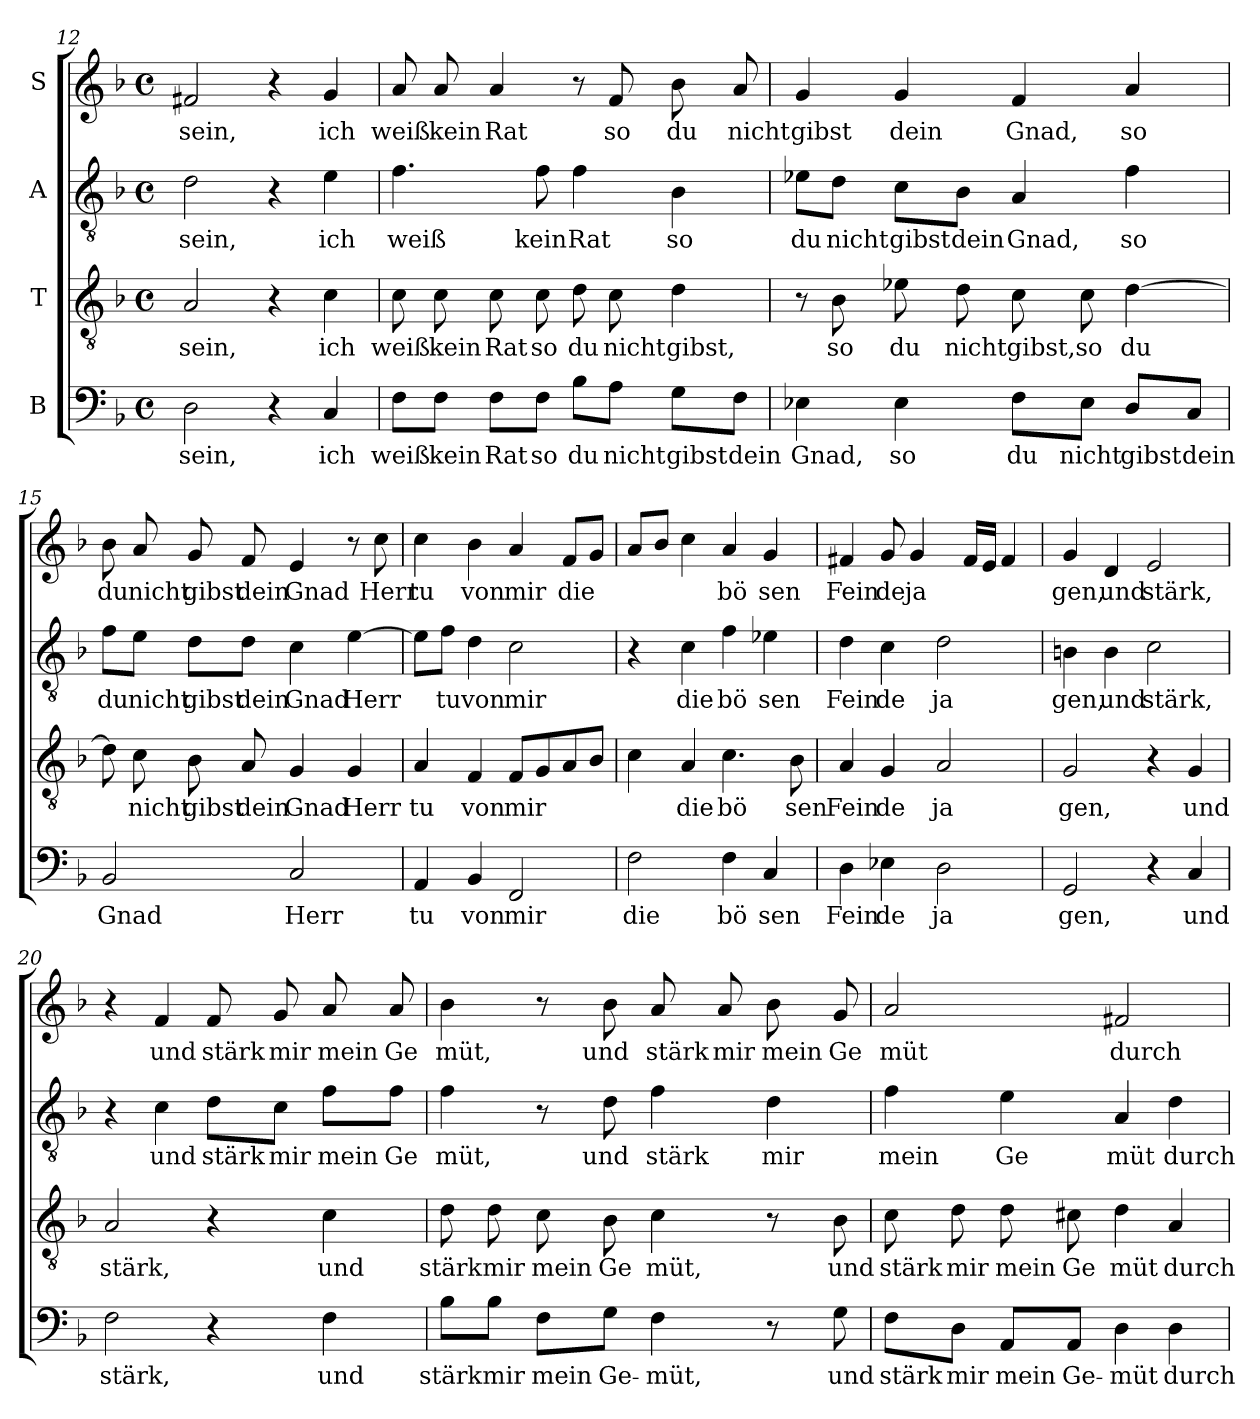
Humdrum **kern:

**kern	**text	**kern	**text	**kern	**text	**kern	**text
*part4	*part4	*part3	*part3	*part2	*part2	*part1	*part1
*staff4	*staff4	*staff3	*staff3	*staff2	*staff2	*staff1	*staff1
*I"B	*	*I"T	*	*I"A	*	*I"S	*
*clefF4	*	*clefGv2	*	*clefGv2	*	*clefG2	*
*k[b-]	*	*k[b-]	*	*k[b-]	*	*k[b-]	*
*F:	*	*F:	*	*F:	*	*F:	*
*M4/4	*	*M4/4	*	*M4/4	*	*M4/4	*
*met(c)	*	*met(c)	*	*met(c)	*	*met(c)	*
=12	=12	=12	=12	=12	=12	=12	=12
!	!LO:LY:b:cj	!	!LO:LY:b:cj	!	!LO:LY:b:cj	!	!LO:LY:b:cj
2D\	sein,	2A/	sein,	2d\	sein,	2f#X/	sein,
4r	.	4r	.	4r	.	4r	.
!	!LO:LY:b:cj	!	!LO:LY:b:cj	!	!LO:LY:b:cj	!	!LO:LY:b:cj
4C/	ich	4c\	ich	4e\	ich	4g/	ich
=13	=13	=13	=13	=13	=13	=13	=13
!	!LO:LY:b:cj	!	!LO:LY:b:cj	!	!LO:LY:b:cj	!	!LO:LY:b:cj
8F\L	weiß	8c\	weiß	4.f\	weiß	8a/	weiß
!	!LO:LY:b:cj	!	!LO:LY:b:cj	!	!	!	!LO:LY:b:cj
8F\J	kein	8c\	kein	.	.	8a/	kein
!	!LO:LY:b:cj	!	!LO:LY:b:cj	!	!	!	!LO:LY:b:cj
8F\L	Rat	8c\	Rat	.	.	4a/	Rat
!	!LO:LY:b:cj	!	!LO:LY:b:cj	!	!LO:LY:b:cj	!	!
8F\J	so	8c\	so	8f\	kein	.	.
!	!LO:LY:b:cj	!	!LO:LY:b:cj	!	!LO:LY:b:cj	!	!
8B-\L	du	8d\	du	4f\	Rat	8r	.
!	!LO:LY:b:cj	!	!LO:LY:b:cj	!	!	!	!LO:LY:b:cj
8A\J	nicht	8c\	nicht	.	.	8f/	so
!	!LO:LY:b:cj	!	!LO:LY:b:cj	!	!LO:LY:b:cj	!	!LO:LY:b:cj
8G\L	gibst	4d\	gibst,	4B-\	so	8b-\	du
!	!LO:LY:b:cj	!	!	!	!	!	!LO:LY:b:cj
8F\J	dein	.	.	.	.	8a/	nicht
!!LO:PB:g=z
=14	=14	=14	=14	=14	=14	=14	=14
!	!LO:LY:b:cj	!	!	!	!LO:LY:b:cj	!	!LO:LY:b:cj
4E-X\	Gnad,	8r	.	8e-\L	du	4g/	gibst
!	!	!	!LO:LY:b:cj	!	!LO:LY:b:cj	!	!
.	.	8B-\	so	8d\J	nicht	.	.
!	!LO:LY:b:cj	!	!LO:LY:b:cj	!	!LO:LY:b:cj	!	!LO:LY:b:cj
4E-\	so	8e-\	du	8c\L	gibst	4g/	dein
!	!	!	!LO:LY:b:cj	!	!LO:LY:b:cj	!	!
.	.	8d\	nicht	8B-\J	dein	.	.
!	!LO:LY:b:cj	!	!LO:LY:b:cj	!	!LO:LY:b:cj	!	!LO:LY:b:cj
8F\L	du	8c\	gibst,	4A/	Gnad,	4f/	Gnad,
!	!LO:LY:b:cj	!	!LO:LY:b:cj	!	!	!	!
8E-\J	nicht	8c\	so	.	.	.	.
!	!LO:LY:b:cj	!	!LO:LY:b	!	!LO:LY:b:cj	!	!LO:LY:b:cj
8D/L	gibst	[>4d\	du	4f\	so	4a/	so
!	!LO:LY:b:cj	!	!	!	!	!	!
8C/J	dein	.	.	.	.	.	.
=15	=15	=15	=15	=15	=15	=15	=15
!	!LO:LY:b:cj	!	!	!	!LO:LY:b:cj	!	!LO:LY:b:cj
2BB-/	Gnad	8d\]	.	8f\L	du	8b-\	du
!	!	!	!LO:LY:b:cj	!	!LO:LY:b:cj	!	!LO:LY:b:cj
.	.	8c\	nicht	8e\J	nicht	8a/	nicht
!	!	!	!LO:LY:b:cj	!	!LO:LY:b:cj	!	!LO:LY:b:cj
.	.	8B-\	gibst	8d\L	gibst	8g/	gibst
!	!	!	!LO:LY:b:cj	!	!LO:LY:b:cj	!	!LO:LY:b:cj
.	.	8A/	dein	8d\J	dein	8f/	dein
!	!LO:LY:b:cj	!	!LO:LY:b:cj	!	!LO:LY:b:cj	!	!LO:LY:b:cj
2C/	Herr	4G/	Gnad	4c\	Gnad	4e/	Gnad
!	!	!	!LO:LY:b:cj	!	!LO:LY:b	!	!
.	.	4G/	Herr	[>4e\	Herr	8r	.
!	!	!	!	!	!	!	!LO:LY:b:cj
.	.	.	.	.	.	8cc\	Herr
=16	=16	=16	=16	=16	=16	=16	=16
!	!LO:LY:b:cj	!	!LO:LY:b:cj	!	!	!	!LO:LY:b:cj
4AA/	tu	4A/	tu	8e\L]	.	4cc\	tu
!	!	!	!	!	!LO:LY:b:cj	!	!
.	.	.	.	8f\J	tu	.	.
!	!LO:LY:b:cj	!	!LO:LY:b:cj	!	!LO:LY:b:cj	!	!LO:LY:b:cj
4BB-/	von	4F/	von	4d\	von	4b-\	von
!	!LO:LY:b:cj	!	!LO:LY:b	!	!LO:LY:b:cj	!	!LO:LY:b:cj
2FF/	mir	8F/L	mir	2c\	mir	4a/	mir
.	.	8G/	.	.	.	.	.
!	!	!	!	!	!	!	!LO:LY:b
.	.	8A/	.	.	.	8f/L	die
.	.	8B-/J	.	.	.	8g/J	.
!!LO:LB:g=z
=17	=17	=17	=17	=17	=17	=17	=17
!	!LO:LY:b:cj	!	!	!	!	!	!
2F\	die	4c\	.	4r	.	8a/L	.
.	.	.	.	.	.	8b-/J	.
!	!	!	!LO:LY:b:cj	!	!LO:LY:b:cj	!	!
.	.	4A/	die	4c\	die	4cc\	.
!	!LO:LY:b:cj	!	!LO:LY:b:cj	!	!LO:LY:b:cj	!	!LO:LY:b:cj
4F\	bö	4.c\	bö	4f\	bö	4a/	bö
!	!LO:LY:b:cj	!	!	!	!LO:LY:b:cj	!	!LO:LY:b:cj
4C/	sen	.	.	4e-X\	sen	4g/	sen
!	!	!	!LO:LY:b:cj	!	!	!	!
.	.	8B-\	sen	.	.	.	.
=18	=18	=18	=18	=18	=18	=18	=18
!	!LO:LY:b:cj	!	!LO:LY:b:cj	!	!LO:LY:b:cj	!	!LO:LY:b:cj
4D\	Fein	4A/	Fein	4d\	Fein	4f#X/	Fein
!	!LO:LY:b:cj	!	!LO:LY:b:cj	!	!LO:LY:b:cj	!	!LO:LY:b:cj
4E-X\	de	4G/	de	4c\	de	8g/	de
!	!	!	!	!	!	!	!LO:LY:b:cj
.	.	.	.	.	.	4g/	ja
!	!LO:LY:b:cj	!	!LO:LY:b:cj	!	!LO:LY:b:cj	!	!
2D\	ja	2A/	ja	2d\	ja	.	.
.	.	.	.	.	.	16f#/L	.
.	.	.	.	.	.	16e/J	.
.	.	.	.	.	.	4f#/	.
=19	=19	=19	=19	=19	=19	=19	=19
!	!LO:LY:b:cj	!	!LO:LY:b:cj	!	!LO:LY:b:cj	!	!LO:LY:b:cj
2GG/	gen,	2G/	gen,	4Bn\	gen,	4g/	gen,
!	!	!	!	!	!LO:LY:b:cj	!	!LO:LY:b:cj
.	.	.	.	4B\	und	4d/	und
!	!	!	!	!	!LO:LY:b:cj	!	!LO:LY:b:cj
4r	.	4r	.	2c\	stärk,	2e/	stärk,
!	!LO:LY:b:cj	!	!LO:LY:b:cj	!	!	!	!
4C/	und	4G/	und	.	.	.	.
=20	=20	=20	=20	=20	=20	=20	=20
!	!LO:LY:b:cj	!	!LO:LY:b:cj	!	!	!	!
2F\	stärk,	2A/	stärk,	4r	.	4r	.
!	!	!	!	!	!LO:LY:b:cj	!	!LO:LY:b:cj
.	.	.	.	4c\	und	4f/	und
!	!	!	!	!	!LO:LY:b:cj	!	!LO:LY:b:cj
4r	.	4r	.	8d\L	stärk	8f/	stärk
!	!	!	!	!	!LO:LY:b:cj	!	!LO:LY:b:cj
.	.	.	.	8c\J	mir	8g/	mir
!	!LO:LY:b:cj	!	!LO:LY:b:cj	!	!LO:LY:b:cj	!	!LO:LY:b:cj
4F\	und	4c\	und	8f\L	mein	8a/	mein
!	!	!	!	!	!LO:LY:b:cj	!	!LO:LY:b:cj
.	.	.	.	8f\J	Ge	8a/	Ge
!!LO:LB:g=z
=21	=21	=21	=21	=21	=21	=21	=21
!	!LO:LY:b:cj	!	!LO:LY:b:cj	!	!LO:LY:b:cj	!	!LO:LY:b:cj
8B-\L	stärk	8d\	stärk	4f\	müt,	4b-\	müt,
!	!LO:LY:b:cj	!	!LO:LY:b:cj	!	!	!	!
8B-\J	mir	8d\	mir	.	.	.	.
!	!LO:LY:b:cj	!	!LO:LY:b:cj	!	!	!	!
8F\L	mein	8c\	mein	8r	.	8r	.
!	!LO:LY:b:cj	!	!LO:LY:b:cj	!	!LO:LY:b:cj	!	!LO:LY:b:cj
8G\J	Ge-	8B-\	Ge	8d\	und	8b-\	und
!	!LO:LY:b:cj	!	!LO:LY:b:cj	!	!LO:LY:b:cj	!	!LO:LY:b:cj
4F\	-müt,	4c\	müt,	4f\	stärk	8a/	stärk
!	!	!	!	!	!	!	!LO:LY:b:cj
.	.	.	.	.	.	8a/	mir
!	!	!	!	!	!LO:LY:b:cj	!	!LO:LY:b:cj
8r	.	8r	.	4d\	mir	8b-\	mein
!	!LO:LY:b:cj	!	!LO:LY:b:cj	!	!	!	!LO:LY:b:cj
8G\	und	8B-\	und	.	.	8g/	Ge
=22	=22	=22	=22	=22	=22	=22	=22
!	!LO:LY:b:cj	!	!LO:LY:b:cj	!	!LO:LY:b:cj	!	!LO:LY:b:cj
8F\L	stärk	8c\	stärk	4f\	mein	2a/	müt
!	!LO:LY:b:cj	!	!LO:LY:b:cj	!	!	!	!
8D\J	mir	8d\	mir	.	.	.	.
!	!LO:LY:b:cj	!	!LO:LY:b:cj	!	!LO:LY:b:cj	!	!
8AA/L	mein	8d\	mein	4e\	Ge	.	.
!	!LO:LY:b:cj	!	!LO:LY:b:cj	!	!	!	!
8AA/J	Ge-	8c#X\	Ge	.	.	.	.
!	!LO:LY:b:cj	!	!LO:LY:b:cj	!	!LO:LY:b:cj	!	!LO:LY:b:cj
4D\	-müt	4d\	müt	4A/	müt	2f#X/	durch
!	!LO:LY:b:cj	!	!LO:LY:b:cj	!	!LO:LY:b:cj	!	!
4D\	durch	4A/	durch	4d\	durch	.	.
=	=	=	=	=	=	=	=
*-	*-	*-	*-	*-	*-	*-	*-
